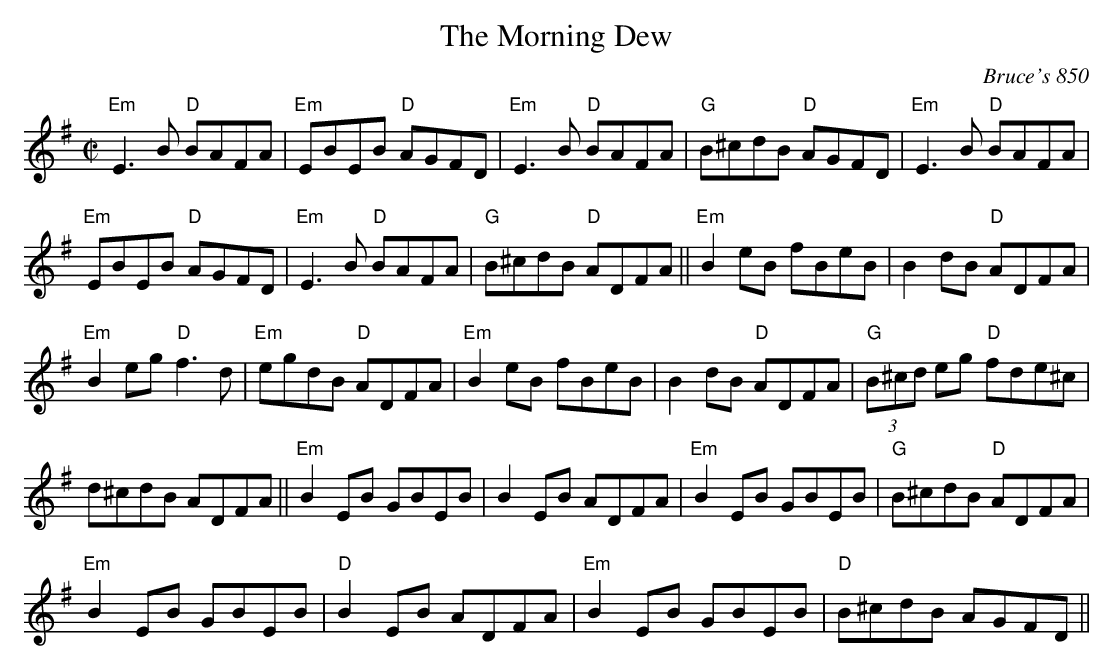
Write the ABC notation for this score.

X:1
T:The Morning Dew
C:Bruce's 850
M:C|
L:1/8
K:G
"Em"E3 B "D"BAFA|"Em"EBEB "D"AGFD|"Em"E3 B "D"BAFA|\
"G"B^cdB "D"AGFD|"Em"E3 B "D"BAFA|
"Em"EBEB "D"AGFD|"Em"E3 B "D"BAFA|"G"B^cdB "D"ADFA||\
"Em"B2 eB fBeB|B2 dB "D"ADFA|
"Em"B2 eg "D"f3 d|"Em"egdB "D"ADFA|"Em"B2 eB fBeB|\
B2 dB "D"ADFA|"G"(3B^cd eg "D"fde^c|
d^cdB ADFA||"Em"B2 EB GBEB|B2 EB ADFA|"Em"B2 EB GBEB|"G"B^cdB "D"ADFA|
"Em"B2 EB GBEB|"D"B2 EB ADFA|"Em"B2 EB GBEB|"D"B^cdB AGFD||
